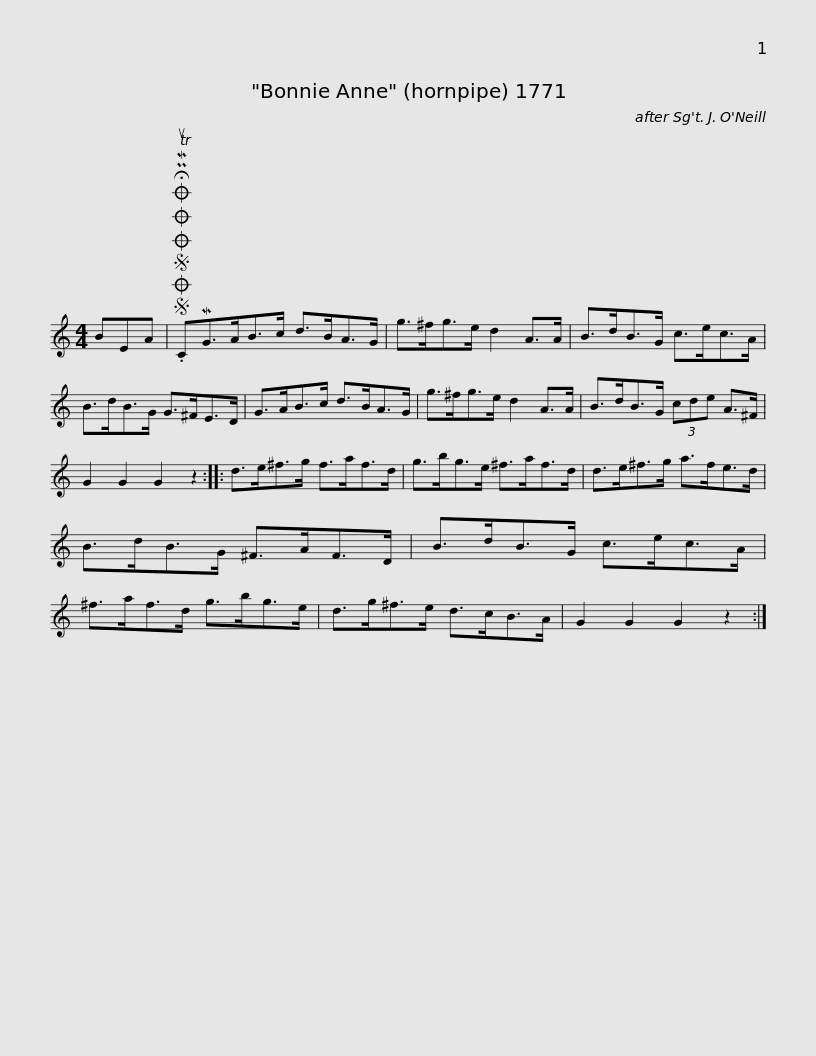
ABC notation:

X:1
L:1/8
M:4/4
I:linebreak $
K:C
V:1 treble
V:1
 BEA |SOSOOO .!fermata!PMTuCMG>AB>c d>BA>G | g>^fg>e d2 A>A | B>dB>G c>ec>A | B>dB>G G>^FE>D |$ %5
 G>AB>c d>BA>G | g>^fg>e d2 A>A | B>dB>G (3cde A>^F | G2 G2 G2 z2 :: d>e^f>g f>af>d |$ %10
 g>bg>e ^f>af>d | d>e^f>g a>fe>d | B>dB>G ^F>AF>D | B>dB>G c>ec>A |$ ^f>af>d g>bg>e | %15
 d>g^f>e d>cB>A | G2 G2 G2 z2 :| %17
